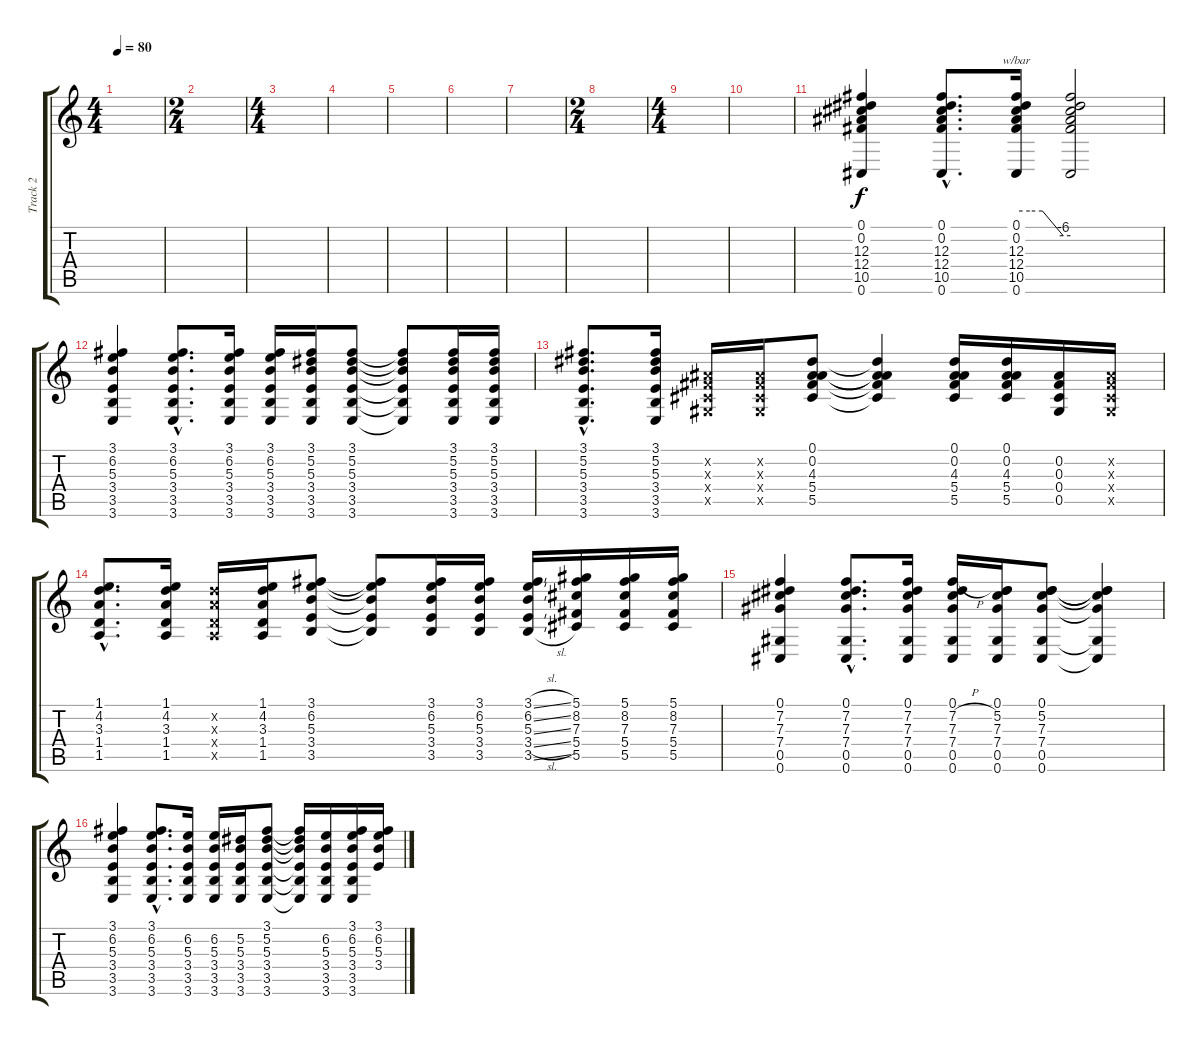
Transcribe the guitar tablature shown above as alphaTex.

\track ("Track 2" "Track 2") {instrument electricguitarjazz}
\staff {score tabs}
\tuning (Eb4 Bb3 Gb3 Db3 Ab2 Db2) {hide}
\ts (4 4)
\tempo 80
\clef g2
\ks c
|
\ts (2 4)
|
\ts (4 4)
|
|
|
|
|
\ts (2 4)
|
\ts (4 4)
|
|
(0.1 0.2 12.3 12.4 10.5 0.6).4 (0.1{hac} 0.2{hac} 12.3{hac} 12.4{hac} 10.5{hac} 0.6{hac}).8{d} (0.1 0.2 12.3 12.4 10.5 0.6).16{tbe (custom default 0 0 15 0 29 0 52 -24 60 -24)} (0.1{t} 0.2{t} 12.3{t} 12.4{t} 10.5{t} 0.6{t}).2 |
(3.1 6.2 5.3 3.4 3.5 3.6).4 (3.1{hac} 6.2{hac} 5.3{hac} 3.4{hac} 3.5{hac} 3.6{hac}).8{d} (3.1 6.2 5.3 3.4 3.5 3.6).16 (3.1 6.2 5.3 3.4 3.5 3.6).16 (3.1 5.2 5.3 3.4 3.5 3.6).16 (3.1 5.2 5.3 3.4 3.5 3.6).8 (3.1{t} 5.2{t} 5.3{t} 3.4{t} 3.5{t} 3.6{t}).8 (3.1 5.2 5.3 3.4 3.5 3.6).16 (3.1 5.2 5.3 3.4 3.5 3.6).16 |
(3.1{hac} 5.2{hac} 5.3{hac} 3.4{hac} 3.5{hac} 3.6{hac}).8{d} (3.1 5.2 5.3 3.4 3.5 3.6).16 (0.2{x} 0.3{x} 0.4{x} 0.5{x}).16 (0.2{x} 0.3{x} 0.4{x} 0.5{x}).16 (0.1 0.2 4.3 5.4 5.5).8 (0.1{t} 0.2{t} 4.3{t} 5.4{t} 5.5{t}).4 (0.1 0.2 4.3 5.4 5.5).16 (0.1 0.2 4.3 5.4 5.5).16 (0.2 0.3 0.4 0.5).16 (0.2{x} 0.3{x} 0.4{x} 0.5{x}).16 |
(1.1{hac} 4.2{hac} 3.3{hac} 1.4{hac} 1.5{hac}).8{d} (1.1 4.2 3.3 1.4 1.5).16 (4.2{x} 3.3{x} 1.4{x} 1.5{x}).16 (1.1 4.2 3.3 1.4 1.5).16 (3.1 6.2 5.3 3.4 3.5).8 (3.1{t} 6.2{t} 5.3{t} 3.4{t} 3.5{t}).8 (3.1 6.2 5.3 3.4 3.5).16 (3.1 6.2 5.3 3.4 3.5).16 (3.1{sl} 6.2{sl} 5.3{sl} 3.4{sl} 3.5{sl}).16 (5.1 8.2 7.3 5.4 5.5).16 (5.1 8.2 7.3 5.4 5.5).16 (5.1 8.2 7.3 5.4 5.5).16 |
(0.1 7.2 7.3 7.4 0.5 0.6).4 (0.1{hac} 7.2{hac} 7.3{hac} 7.4{hac} 0.5{hac} 0.6{hac}).8{d} (0.1 7.2 7.3 7.4 0.5 0.6).16 (0.1 7.2{h} 7.3 7.4 0.5 0.6).16 (0.1 5.2 7.3 7.4 0.5 0.6).16 (0.1 5.2 7.3 7.4 0.5 0.6).8 (0.1{t} 5.2{t} 7.3{t} 7.4{t} 0.5{t} 0.6{t}).4 |
(3.1 6.2 5.3 3.4 3.5 3.6).4 (3.1{hac} 6.2{hac} 5.3{hac} 3.4{hac} 3.5{hac} 3.6{hac}).8{d} (6.2 5.3 3.4 3.5 3.6).16 (6.2 5.3 3.4 3.5 3.6).16 (5.2 5.3 3.4 3.5 3.6).16 (3.1 5.2 5.3 3.4 3.5 3.6).8 (3.1{t} 5.2{t} 5.3{t} 3.4{t} 3.5{t} 3.6{t}).16 (6.2 5.3 3.4 3.5 3.6).16 (3.1 6.2 5.3 3.4 3.5 3.6).16 (3.1 6.2 5.3 3.4).16
